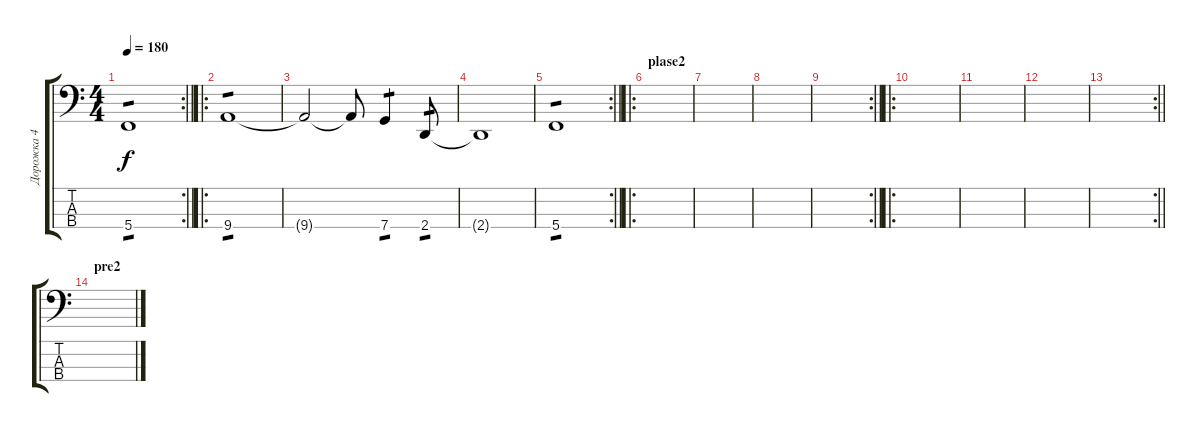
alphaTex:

\track ("Дорожка 4" "Дорожка 4") {instrument electricbassfinger}
\staff {score tabs}
\tuning (F2 C2 G1 C1) {hide}
\rc 2
\ts (4 4)
\tempo 180
\clef f4
\barLineRight lightlight
\ks c
5.4.1{tp 1 dy f} |
\ro
9.4.1{tp 1} |
9.4{t}.2 9.4{t}.8 7.4.4{tp 1} 2.4.8{tp 1} |
2.4{t}.1 |
\rc 2
\barLineRight lightlight
5.4.1{tp 1} |
\ro
\section ("" "plase2")
|
|
|
\rc 2
\barLineRight lightlight
|
\ro
|
|
|
\rc 2
\barLineRight lightlight
|
\section ("" "pre2")
